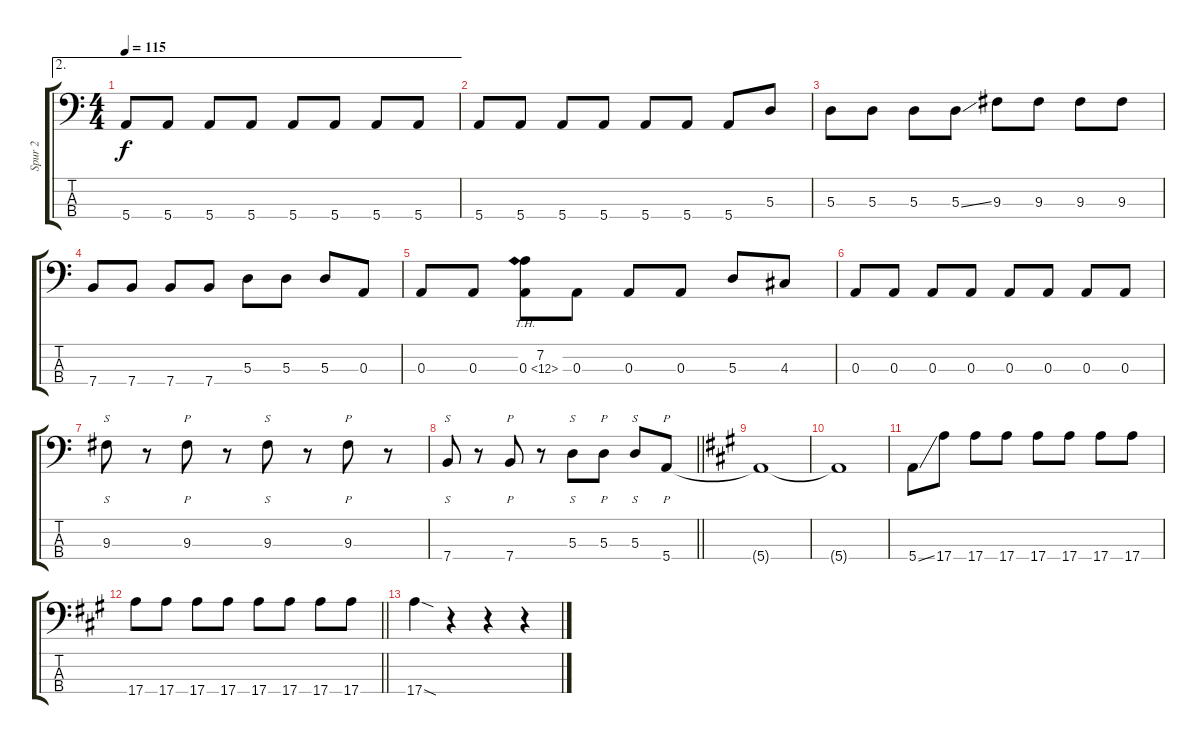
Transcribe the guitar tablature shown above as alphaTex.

\track ("Spur 2" "Spur 2") {instrument electricbassfinger}
\staff {score tabs}
\tuning (G2 D2 A1 E1) {hide}
\ae 2
\ts (4 4)
\tempo 115
\clef f4
\ks c
5.4.8{dy f} 5.4.8 5.4.8 5.4.8 5.4.8 5.4.8 5.4.8 5.4.8 |
5.4.8 5.4.8 5.4.8 5.4.8 5.4.8 5.4.8 5.4.8 5.3.8 |
5.3.8 5.3.8 5.3.8 5.3{ss}.8 9.3.8 9.3.8 9.3.8 9.3.8 |
7.4.8 7.4.8 7.4.8 7.4.8 5.3.8 5.3.8 5.3.8 0.3.8 |
0.3.8 0.3.8 (7.2 0.3{th 12}).8 0.3.8 0.3.8 0.3.8 5.3.8 4.3.8 |
0.3.8 0.3.8 0.3.8 0.3.8 0.3.8 0.3.8 0.3.8 0.3.8 |
9.3.8{s} r.8 9.3.8{p} r.8 9.3.8{s} r.8 9.3.8{p} r.8 |
\barLineRight lightlight
7.4.8{s} r.8 7.4.8{p} r.8 5.3.8{s} 5.3.8{p} 5.3.8{s} 5.4.8{p} |
\ks a
5.4{t}.1 |
5.4{t}.1 |
5.4{ss}.8 17.4.8 17.4.8 17.4.8 17.4.8 17.4.8 17.4.8 17.4.8 |
\barLineRight lightlight
17.4.8 17.4.8 17.4.8 17.4.8 17.4.8 17.4.8 17.4.8 17.4.8 |
17.4{sod}.4 r.4 r.4 r.4
